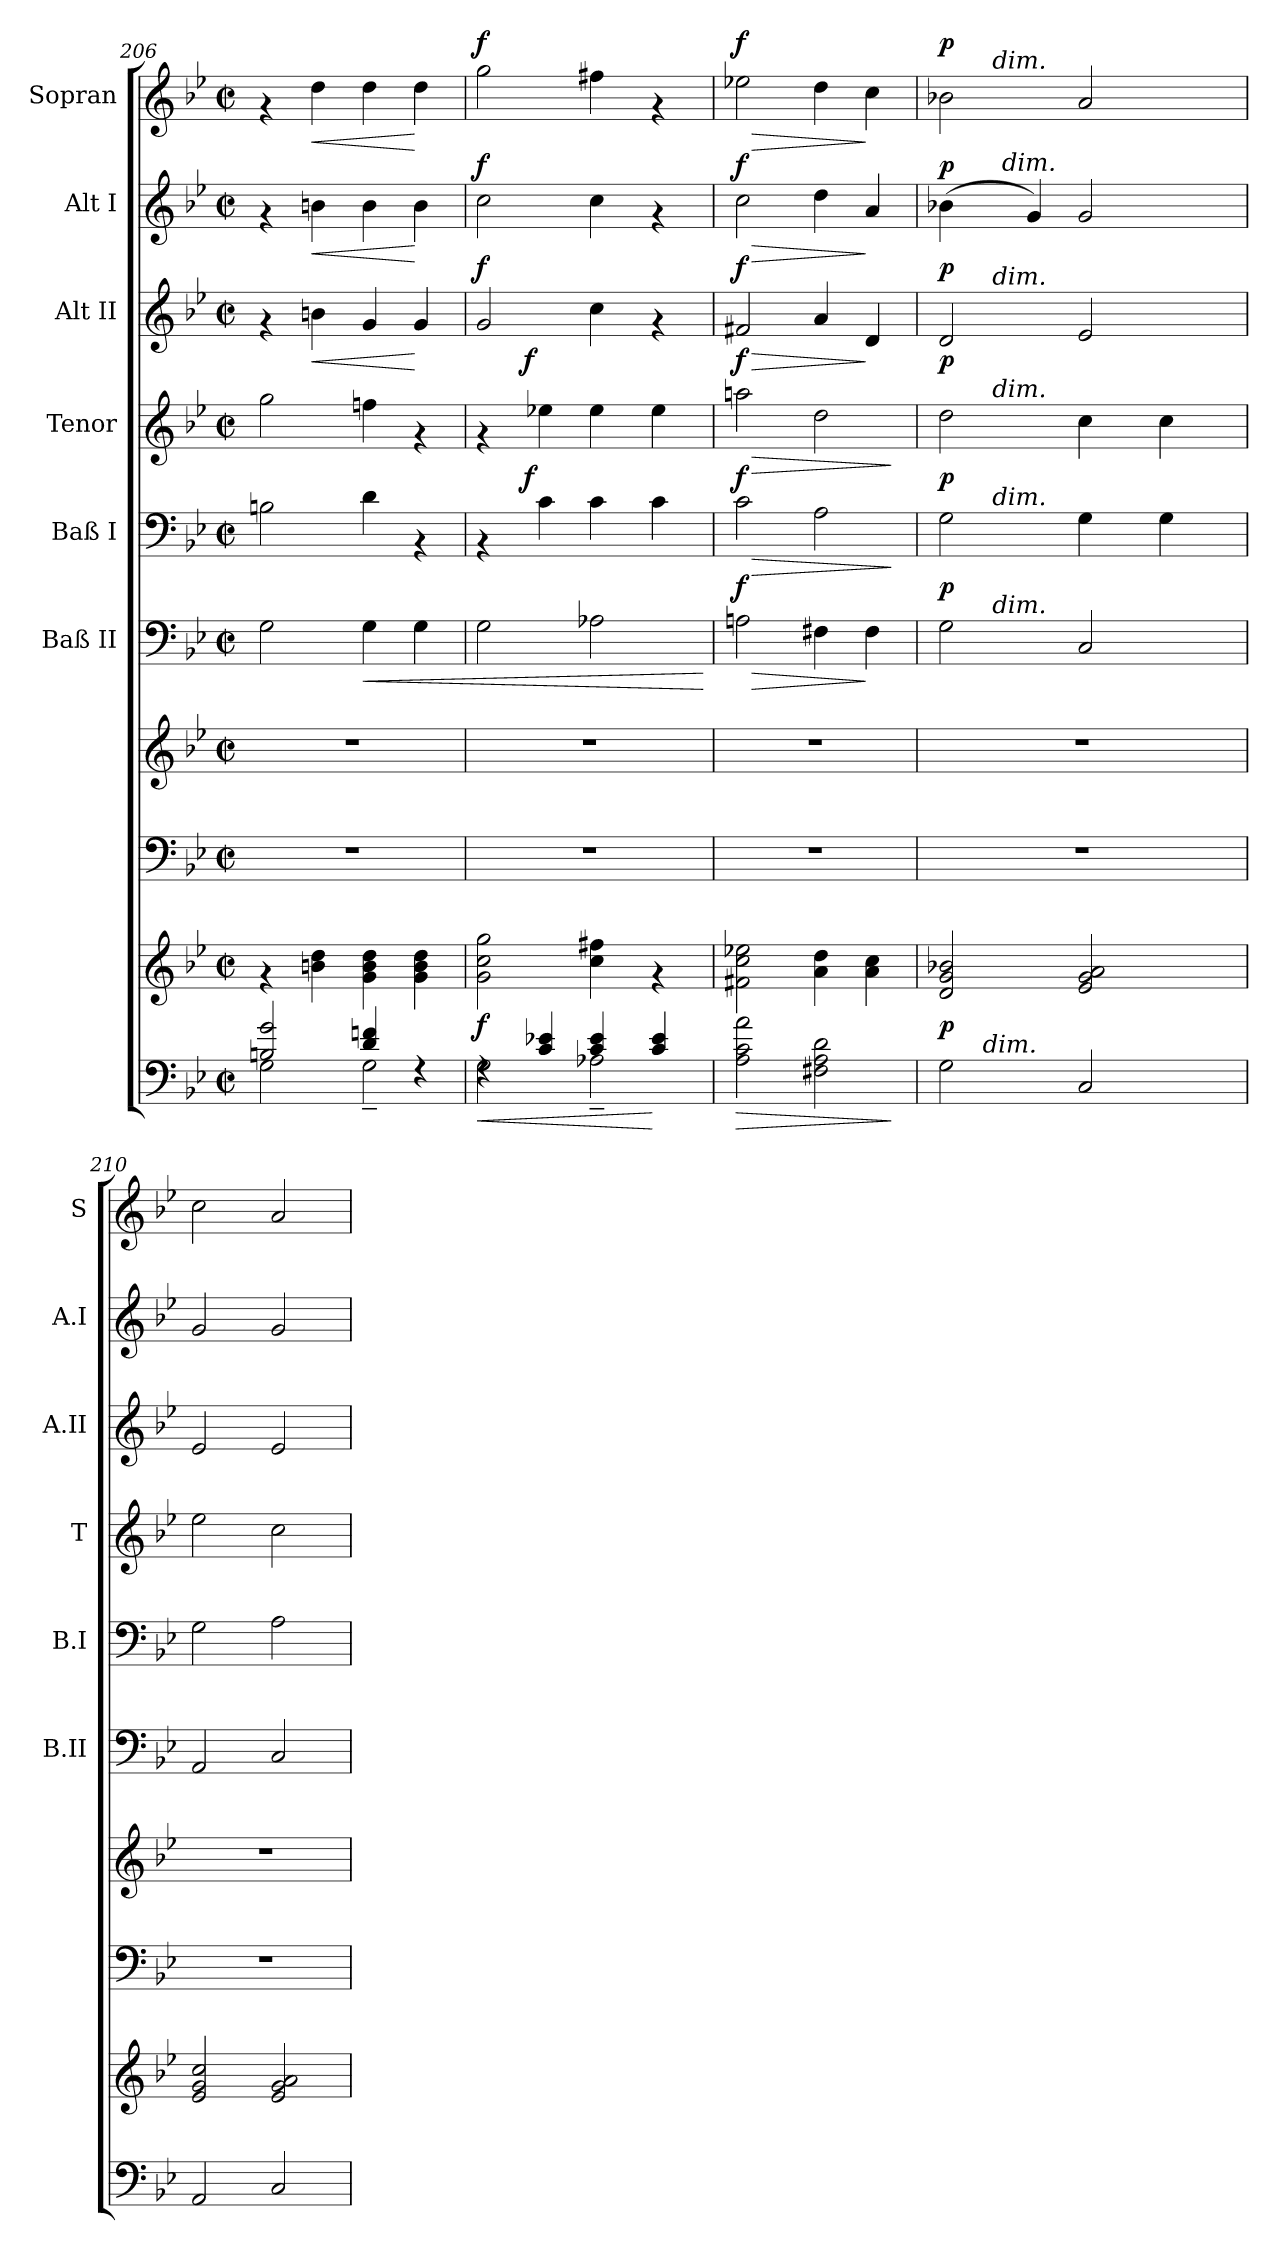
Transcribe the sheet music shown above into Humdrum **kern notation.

**kern	**dynam	**kern	**dynam	**kern	**kern	**kern	**dynam	**kern	**dynam	**kern	**dynam	**kern	**dynam	**kern	**dynam	**kern	**dynam
*part10	*part10	*part9	*part9	*part8	*part7	*part6	*part6	*part5	*part5	*part4	*part4	*part3	*part3	*part2	*part2	*part1	*part1
*staff10	*staff10	*staff9	*staff9	*staff8	*staff7	*staff6	*staff6	*staff5	*staff5	*staff4	*staff4	*staff3	*staff3	*staff2	*staff2	*staff1	*staff1
*	*	*	*	*	*	*I"Baß II	*	*I"Baß I	*	*I"Tenor	*	*I"Alt II	*	*I"Alt I	*	*I"Sopran	*
*	*	*	*	*	*	*I'B.II	*	*I'B.I	*	*I'T	*	*I'A.II	*	*I'A.I	*	*I'S	*
!!LO:PB:g=z
*clefF4	*	*clefG2	*	*clefF4	*clefG2	*clefF4	*	*clefF4	*	*clefG2	*	*clefG2	*	*clefG2	*	*clefG2	*
*k[b-e-]	*	*k[b-e-]	*	*k[b-e-]	*k[b-e-]	*k[b-e-]	*	*k[b-e-]	*	*k[b-e-]	*	*k[b-e-]	*	*k[b-e-]	*	*k[b-e-]	*
*B-:	*	*B-:	*	*B-:	*B-:	*B-:	*	*B-:	*	*B-:	*	*B-:	*	*B-:	*	*B-:	*
*M2/2	*	*M2/2	*	*M2/2	*M2/2	*M2/2	*	*M2/2	*	*M2/2	*	*M2/2	*	*M2/2	*	*M2/2	*
*met(c|)	*	*met(c|)	*	*met(c|)	*met(c|)	*met(c|)	*	*met(c|)	*	*met(c|)	*	*met(c|)	*	*met(c|)	*	*met(c|)	*
=206	=206	=206	=206	=206	=206	=206	=206	=206	=206	=206	=206	=206	=206	=206	=206	=206	=206
*^	*	*	*	*	*	*	*	*	*	*	*	*	*	*	*	*	*
2Bn/ 2g/	2G\	.	4rf	.	1r	1r	2G\	.	2Bn\	.	2gg\	.	4rf	.	4rf	.	4rf	.
!	!	!	!	!	!	!	!	!	!	!	!	!	!	!LO:HP:b	!	!LO:HP:b	!	!LO:HP:b
.	.	.	4bn\ 4dd\	.	.	.	.	.	.	.	.	.	4bn\	<	4bn\	<	4dd\	<
!	!	!	!	!	!	!	!	!LO:HP:b	!	!	!	!	!	!	!	!	!	!
4d/ 4fn/	2G~<\	.	4g\ 4b\ 4dd\	.	.	.	4G\	<	4d\	.	4ffn\	.	4g/	.	4b\	.	4dd\	.
4rF	.	.	4g\ 4b\ 4dd\	.	.	.	4G\	.	4rAA	.	4rf	.	4g/	[	4b\	[	4dd\	[
=207!	=207!	=207!	=207!	=207!	=207!	=207!	=207!	=207!	=207!	=207!	=207!	=207!	=207!	=207!	=207!	=207!	=207!	=207!
!	!	!LO:HP:b	!	!LO:DY:b	!	!	!	!	!	!	!	!	!	!LO:DY:a	!	!LO:DY:a	!	!LO:DY:a
*	*	*	*	*	*	*	*	*	*^	*	*^	*	*	*	*	*	*	*
4rF	2G\	<	2g\ 2cc\ 2gg\	f	1r	1r	2G\	.	4rAA	8..ryy	.	4rf	8..ryy	.	2g/	f	2cc\	f	2gg\	f
!	!	!	!	!	!	!	!	!	!	!	!LO:DY:a	!	!	!LO:DY:a	!	!	!	!	!	!
.	.	.	.	.	.	.	.	.	.	2ryy	f	.	2ryy	f	.	.	.	.	.	.
4c/ 4e-X/	.	.	.	.	.	.	.	.	4c\	.	.	4ee-X\	.	.	.	.	.	.	.	.
4c/ 4e-/	2A-X~<\	.	4cc\ 4ff#X\	.	.	.	2A-X\	.	4c\	.	.	4ee-\	.	.	4cc\	.	4cc\	.	4ff#X\	.
.	.	.	.	.	.	.	.	.	.	4ryy	.	.	4ryy	.	.	.	.	.	.	.
4c/ 4e-/	.	[	4rf	.	.	.	.	.	4c\	.	.	4ee-\	.	.	4rf	.	4rf	.	4rf	.
.	.	.	.	.	.	.	.	.	.	32ryy	.	.	32ryy	.	.	.	.	.	.	.
*v	*v	*	*	*	*	*	*	*	*	*	*	*	*	*	*	*	*	*	*	*
.	.	.	.	.	.	.	[	.	.	.	.	.	.	.	.	.	.	.	.
=208!	=208!	=208!	=208!	=208!	=208!	=208!	=208!	=208!	=208!	=208!	=208!	=208!	=208!	=208!	=208!	=208!	=208!	=208!	=208!
!	!LO:HP:b	!	!	!	!	!	!LO:HP:b	!	!	!LO:HP:b	!	!	!LO:HP:b	!	!LO:HP:b	!	!LO:HP:b	!	!LO:HP:b
!	!	!	!	!	!	!	!LO:DY:n=1:a	!	!	!LO:DY:n=1:a	!	!	!LO:DY:n=1:a	!	!LO:DY:n=1:a	!	!LO:DY:n=1:a	!	!LO:DY:n=1:a
*	*	*	*	*	*	*	*	*v	*v	*	*	*	*	*	*	*	*	*	*
*	*	*	*	*	*	*	*	*	*	*v	*v	*	*	*	*	*	*	*
2A\ 2c\ 2a\	>	2f#X\ 2cc\ 2ee-X\	.	1r	1r	2An\	> f	2c\	> f	2aan\	> f	2f#X/	> f	2cc\	> f	2ee-X\	> f
2F#X\ 2A\ 2d\	.	4a\ 4dd\	.	.	.	4F#X\	.	2A\	.	2dd\	.	4a/	.	4dd\	.	4dd\	.
.	.	4a\ 4cc\	.	.	.	4F#\	]	.	.	.	.	4d/	]	4a/	]	4cc\	]
.	]	.	.	.	.	.	.	.	]	.	]	.	.	.	.	.	.
=209!	=209!	=209!	=209!	=209!	=209!	=209!	=209!	=209!	=209!	=209!	=209!	=209!	=209!	=209!	=209!	=209!	=209!
!	!	!	!LO:DY:b	!	!	!	!LO:DY:a	!	!LO:DY:a	!	!LO:DY:a	!	!LO:DY:a	!	!LO:DY:a	!	!LO:DY:a
*^	*	*	*	*	*	*^	*	*^	*	*^	*	*^	*	*^	*	*^	*
2G\	8ryy	.	2d/ 2g/ 2b-X/	p	1r	1r	2G\	8ryy	p	2G\	8ryy	p	2dd\	8ryy	p	2d/	8ryy	p	(>4b-X\	8ryy	p	2b-X\	8ryy	p
.	64ryy	.	.	.	.	.	.	32ryy	.	.	32ryy	.	.	32ryy	.	.	32ryy	.	.	32.ryy	.	.	32ryy	.
!	!LO:TX:a:i:t=dim.	!	!	!	!	!	!	!	!	!	!	!	!	!	!	!	!	!	!	!	!	!	!	!
.	2ryy	.	.	.	.	.	.	.	.	.	.	.	.	.	.	.	.	.	.	.	.	.	.	.
!	!	!	!	!	!	!	!	!	!	!	!	!	!	!	!	!	!	!	!	!	!	!	!LO:TX:a:i:t=dim.	!
!	!	!	!	!	!	!	!	!	!	!	!	!	!	!	!	!	!LO:TX:a:i:t=dim.	!	!	!	!	!	!	!
!	!	!	!	!	!	!	!	!	!	!	!	!	!	!LO:TX:a:i:t=dim.	!	!	!	!	!	!	!	!	!	!
!	!	!	!	!	!	!	!	!	!	!	!LO:TX:a:i:t=dim.	!	!	!	!	!	!	!	!	!	!	!	!	!
!	!	!	!	!	!	!	!	!LO:TX:a:i:t=dim.	!	!	!	!	!	!	!	!	!	!	!	!	!	!	!	!
.	.	.	.	.	.	.	.	2ryy	.	.	2ryy	.	.	2ryy	.	.	2ryy	.	.	.	.	.	2ryy	.
!	!	!	!	!	!	!	!	!	!	!	!	!	!	!	!	!	!	!	!	!LO:TX:a:i:t=dim.	!	!	!	!
.	.	.	.	.	.	.	.	.	.	.	.	.	.	.	.	.	.	.	.	2ryy	.	.	.	.
.	.	.	.	.	.	.	.	.	.	.	.	.	.	.	.	.	.	.	4g/)	.	.	.	.	.
2C/	.	.	2e-/ 2g/ 2a/	.	.	.	2C/	.	.	4G\	.	.	4cc\	.	.	2e-/	.	.	2g/	.	.	2a/	.	.
.	4ryy	.	.	.	.	.	.	.	.	.	.	.	.	.	.	.	.	.	.	.	.	.	.	.
.	.	.	.	.	.	.	.	4ryy	.	.	4ryy	.	.	4ryy	.	.	4ryy	.	.	.	.	.	4ryy	.
.	.	.	.	.	.	.	.	.	.	.	.	.	.	.	.	.	.	.	.	4ryy	.	.	.	.
.	.	.	.	.	.	.	.	.	.	4G\	.	.	4cc\	.	.	.	.	.	.	.	.	.	.	.
.	16..ryy	.	.	.	.	.	.	.	.	.	.	.	.	.	.	.	.	.	.	.	.	.	.	.
.	.	.	.	.	.	.	.	16.ryy	.	.	16.ryy	.	.	16.ryy	.	.	16.ryy	.	.	.	.	.	16.ryy	.
.	.	.	.	.	.	.	.	.	.	.	.	.	.	.	.	.	.	.	.	16ryy	.	.	.	.
.	.	.	.	.	.	.	.	.	.	.	.	.	.	.	.	.	.	.	.	64ryy	.	.	.	.
*	*	*	*	*	*	*	*v	*v	*	*	*	*	*v	*v	*	*v	*v	*	*v	*v	*	*v	*v	*
*v	*v	*	*	*	*	*	*	*	*v	*v	*	*	*	*	*	*	*	*	*
=210!	=210!	=210!	=210!	=210!	=210!	=210!	=210!	=210!	=210!	=210!	=210!	=210!	=210!	=210!	=210!	=210!	=210!
2AA/	.	2e-/ 2g/ 2cc/	.	1r	1r	2AA/	.	2G\	.	2ee-\	.	2e-/	.	2g/	.	2cc\	.
2C/	.	2e-/ 2g/ 2a/	.	.	.	2C/	.	2A\	.	2cc\	.	2e-/	.	2g/	.	2a/	.
=!	=!	=!	=!	=!	=!	=!	=!	=!	=!	=!	=!	=!	=!	=!	=!	=!	=!
*-	*-	*-	*-	*-	*-	*-	*-	*-	*-	*-	*-	*-	*-	*-	*-	*-	*-
